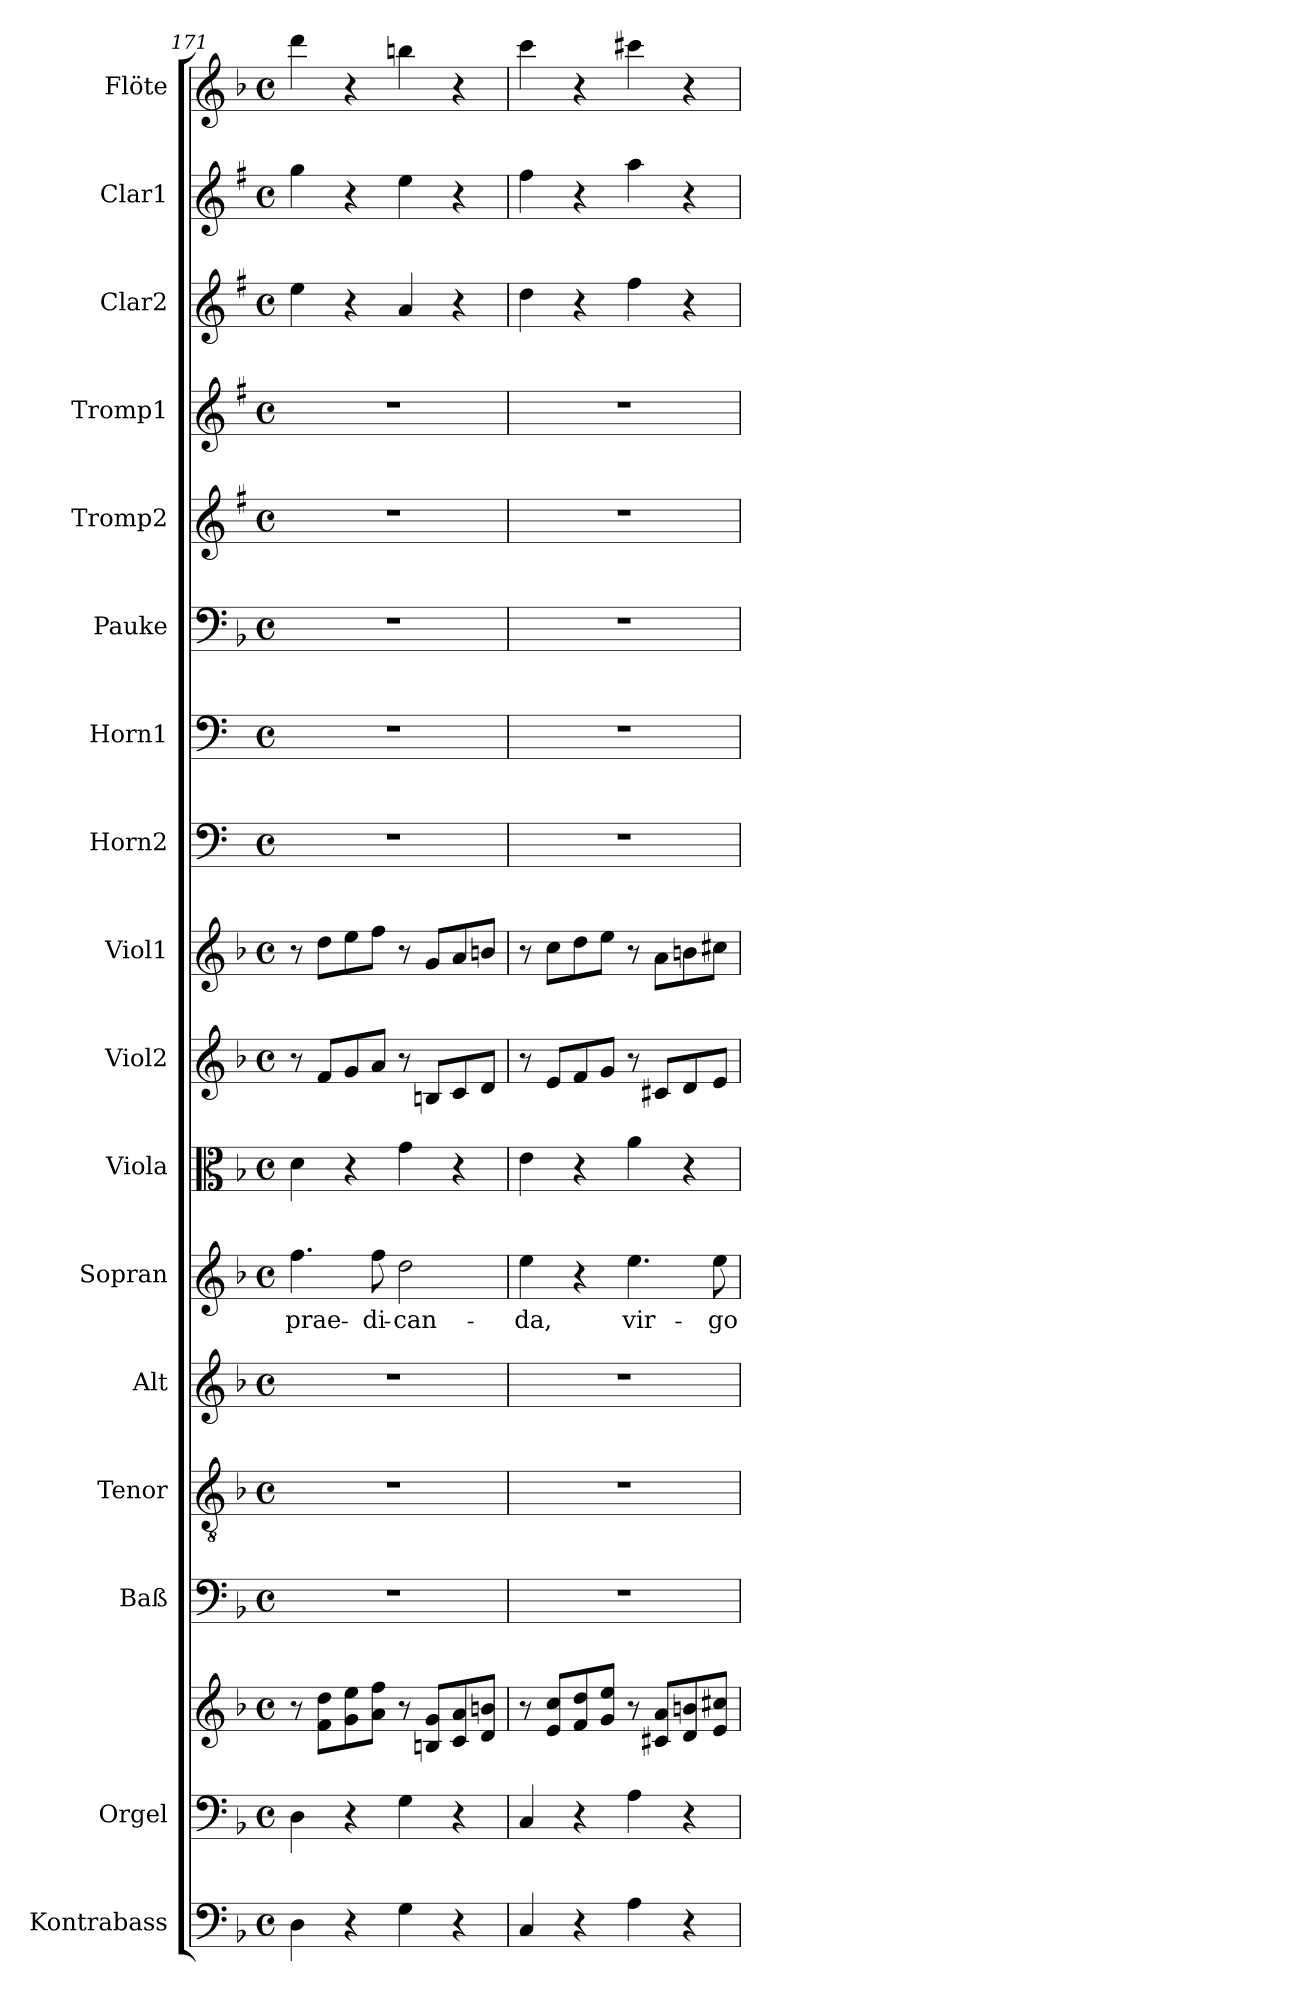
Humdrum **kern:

**kern	**kern	**kern	**kern	**kern	**kern	**kern	**text	**kern	**kern	**kern	**kern	**kern	**kern	**kern	**kern	**kern	**kern	**kern
*part17	*part16	*part16	*part15	*part14	*part13	*part12	*part12	*part11	*part10	*part9	*part8	*part7	*part6	*part5	*part4	*part3	*part2	*part1
*staff18	*staff17	*staff16	*staff15	*staff14	*staff13	*staff12	*staff12	*staff11	*staff10	*staff9	*staff8	*staff7	*staff6	*staff5	*staff4	*staff3	*staff2	*staff1
*I"Kontrabass	*I"Orgel	*	*I"Baß	*I"Tenor	*I"Alt	*I"Sopran	*	*I"Viola	*I"Viol2	*I"Viol1	*I"Horn2	*I"Horn1	*I"Pauke	*I"Tromp2	*I"Tromp1	*I"Clar2	*I"Clar1	*I"Flöte
*I'Kb	*	*	*I'B	*I'T	*I'A	*I'S	*	*I'Vla	*I'Vl2	*I'Vl1	*I'Hr2	*I'Hr1	*I'Pk	*I'Tr2	*I'Tr1	*I'Cl2	*I'Cl1	*I'Fl
!!LO:PB:g=z
*clefF4	*clefF4	*clefG2	*clefF4	*clefGv2	*clefG2	*clefG2	*	*clefC3	*clefG2	*clefG2	*clefF4	*clefF4	*clefF4	*clefG2	*clefG2	*clefG2	*clefG2	*clefG2
*ITrd7c12	*	*	*	*	*	*	*	*	*	*	*ITrd4c7	*ITrd4c7	*	*ITrd1c2	*ITrd1c2	*ITrd1c2	*ITrd1c2	*
*k[b-]	*k[b-]	*k[b-]	*k[b-]	*k[b-]	*k[b-]	*k[b-]	*	*k[b-]	*k[b-]	*k[b-]	*k[b-]	*k[b-]	*k[b-]	*k[b-]	*k[b-]	*k[b-]	*k[b-]	*k[b-]
*F:	*F:	*F:	*F:	*F:	*F:	*F:	*	*F:	*F:	*F:	*F:	*F:	*F:	*F:	*F:	*F:	*F:	*F:
*M4/4	*M4/4	*M4/4	*M4/4	*M4/4	*M4/4	*M4/4	*	*M4/4	*M4/4	*M4/4	*M4/4	*M4/4	*M4/4	*M4/4	*M4/4	*M4/4	*M4/4	*M4/4
*met(c)	*met(c)	*met(c)	*met(c)	*met(c)	*met(c)	*met(c)	*	*met(c)	*met(c)	*met(c)	*met(c)	*met(c)	*met(c)	*met(c)	*met(c)	*met(c)	*met(c)	*met(c)
=171	=171	=171	=171	=171	=171	=171	=171	=171	=171	=171	=171	=171	=171	=171	=171	=171	=171	=171
!	!	!	!	!	!	!	!LO:LY:b	!	!	!	!	!	!	!	!	!	!	!
4DD\	4D\	8r	1r	1r	1r	4.ff\	prae-	4d\	8r	8r	1r	1r	1r	1r	1r	4dd\	4ff\	4ddd\
.	.	8f\ 8dd\L	.	.	.	.	.	.	8f/L	8dd\L	.	.	.	.	.	.	.	.
4r	4r	8g\ 8ee\	.	.	.	.	.	4r	8g/	8ee\	.	.	.	.	.	4r	4r	4r
!	!	!	!	!	!	!	!LO:LY:b	!	!	!	!	!	!	!	!	!	!	!
.	.	8a\ 8ff\J	.	.	.	8ff\	-di-	.	8a/J	8ff\J	.	.	.	.	.	.	.	.
!	!	!	!	!	!	!	!LO:LY:b	!	!	!	!	!	!	!	!	!	!	!
4GG\	4G\	8r	.	.	.	2dd\	-can-	4g\	8r	8r	.	.	.	.	.	4g/	4dd\	4bbn\
.	.	8Bn/ 8g/L	.	.	.	.	.	.	8Bn/L	8g/L	.	.	.	.	.	.	.	.
4r	4r	8c/ 8a/	.	.	.	.	.	4r	8c/	8a/	.	.	.	.	.	4r	4r	4r
.	.	8d/ 8bn/J	.	.	.	.	.	.	8d/J	8bn/J	.	.	.	.	.	.	.	.
=172	=172	=172	=172	=172	=172	=172	=172	=172	=172	=172	=172	=172	=172	=172	=172	=172	=172	=172
!	!	!	!	!	!	!	!LO:LY:b	!	!	!	!	!	!	!	!	!	!	!
4CC/	4C/	8r	1r	1r	1r	4ee\	-da,	4e\	8r	8r	1r	1r	1r	1r	1r	4cc\	4ee\	4ccc\
.	.	8e/ 8cc/L	.	.	.	.	.	.	8e/L	8cc\L	.	.	.	.	.	.	.	.
4r	4r	8f/ 8dd/	.	.	.	4r	.	4r	8f/	8dd\	.	.	.	.	.	4r	4r	4r
.	.	8g/ 8ee/J	.	.	.	.	.	.	8g/J	8ee\J	.	.	.	.	.	.	.	.
!	!	!	!	!	!	!	!LO:LY:b	!	!	!	!	!	!	!	!	!	!	!
4AA\	4A\	8r	.	.	.	4.ee\	vir-	4a\	8r	8r	.	.	.	.	.	4ee\	4gg\	4ccc#X\
.	.	8c#X/ 8a/L	.	.	.	.	.	.	8c#X/L	8a\L	.	.	.	.	.	.	.	.
4r	4r	8d/ 8bn/	.	.	.	.	.	4r	8d/	8bn\	.	.	.	.	.	4r	4r	4r
!	!	!	!	!	!	!	!LO:LY:b	!	!	!	!	!	!	!	!	!	!	!
.	.	8e/ 8cc#X/J	.	.	.	8ee\	-go	.	8e/J	8cc#X\J	.	.	.	.	.	.	.	.
=	=	=	=	=	=	=	=	=	=	=	=	=	=	=	=	=	=	=
*-	*-	*-	*-	*-	*-	*-	*-	*-	*-	*-	*-	*-	*-	*-	*-	*-	*-	*-
